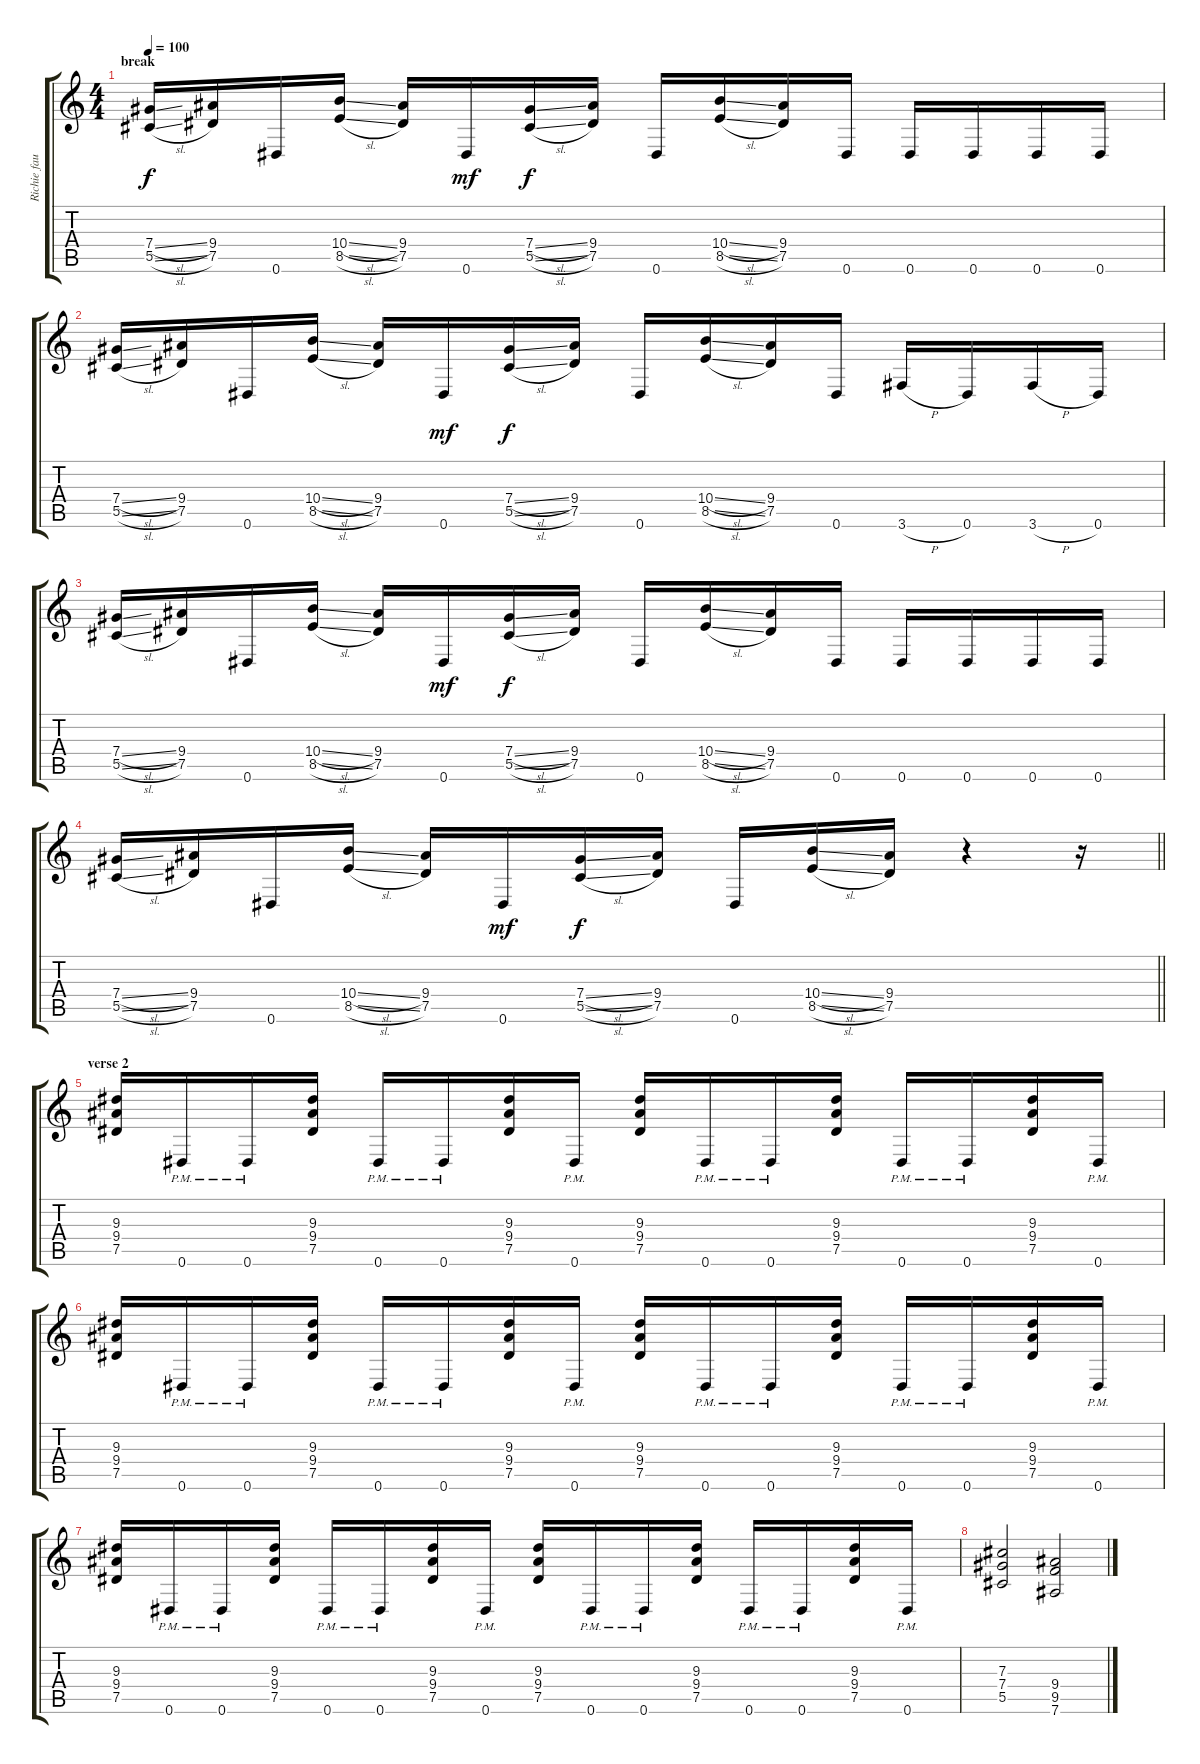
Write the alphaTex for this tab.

\track ("Richie faulkner" "Richie fau") {instrument distortionguitar}
\staff {score tabs}
\tuning (Eb4 Bb3 Gb3 Db3 Ab2 Eb2) {hide}
\ts (4 4)
\section ("" "break")
\tempo 100
\clef g2
\ks c
(7.4{sl} 5.5{sl}).16{dy f} (9.4 7.5).16 0.6.16 (10.4{sl} 8.5{sl}).16 (9.4 7.5).16 0.6.16{dy mf} (7.4{sl} 5.5{sl}).16{dy f} (9.4 7.5).16 0.6.16 (10.4{sl} 8.5{sl}).16 (9.4 7.5).16 0.6.16 0.6.16 0.6.16 0.6.16 0.6.16 |
(7.4{sl} 5.5{sl}).16 (9.4 7.5).16 0.6.16 (10.4{sl} 8.5{sl}).16 (9.4 7.5).16 0.6.16{dy mf} (7.4{sl} 5.5{sl}).16{dy f} (9.4 7.5).16 0.6.16 (10.4{sl} 8.5{sl}).16 (9.4 7.5).16 0.6.16 3.6{h}.16 0.6.16 3.6{h}.16 0.6.16 |
(7.4{sl} 5.5{sl}).16 (9.4 7.5).16 0.6.16 (10.4{sl} 8.5{sl}).16 (9.4 7.5).16 0.6.16{dy mf} (7.4{sl} 5.5{sl}).16{dy f} (9.4 7.5).16 0.6.16 (10.4{sl} 8.5{sl}).16 (9.4 7.5).16 0.6.16 0.6.16 0.6.16 0.6.16 0.6.16 |
\barLineRight lightlight
(7.4{sl} 5.5{sl}).16 (9.4 7.5).16 0.6.16 (10.4{sl} 8.5{sl}).16 (9.4 7.5).16 0.6.16{dy mf} (7.4{sl} 5.5{sl}).16{dy f} (9.4 7.5).16 0.6.16 (10.4{sl} 8.5{sl}).16 (9.4 7.5).16 r.4 r.16 |
\section ("" "verse 2")
(9.3 9.4 7.5).16 0.6{pm}.16 0.6{pm}.16 (9.3 9.4 7.5).16 0.6{pm}.16 0.6{pm}.16 (9.3 9.4 7.5).16 0.6{pm}.16 (9.3 9.4 7.5).16 0.6{pm}.16 0.6{pm}.16 (9.3 9.4 7.5).16 0.6{pm}.16 0.6{pm}.16 (9.3 9.4 7.5).16 0.6{pm}.16 |
(9.3 9.4 7.5).16 0.6{pm}.16 0.6{pm}.16 (9.3 9.4 7.5).16 0.6{pm}.16 0.6{pm}.16 (9.3 9.4 7.5).16 0.6{pm}.16 (9.3 9.4 7.5).16 0.6{pm}.16 0.6{pm}.16 (9.3 9.4 7.5).16 0.6{pm}.16 0.6{pm}.16 (9.3 9.4 7.5).16 0.6{pm}.16 |
(9.3 9.4 7.5).16 0.6{pm}.16 0.6{pm}.16 (9.3 9.4 7.5).16 0.6{pm}.16 0.6{pm}.16 (9.3 9.4 7.5).16 0.6{pm}.16 (9.3 9.4 7.5).16 0.6{pm}.16 0.6{pm}.16 (9.3 9.4 7.5).16 0.6{pm}.16 0.6{pm}.16 (9.3 9.4 7.5).16 0.6{pm}.16 |
(7.3 7.4 5.5).2 (9.4 9.5 7.6).2
